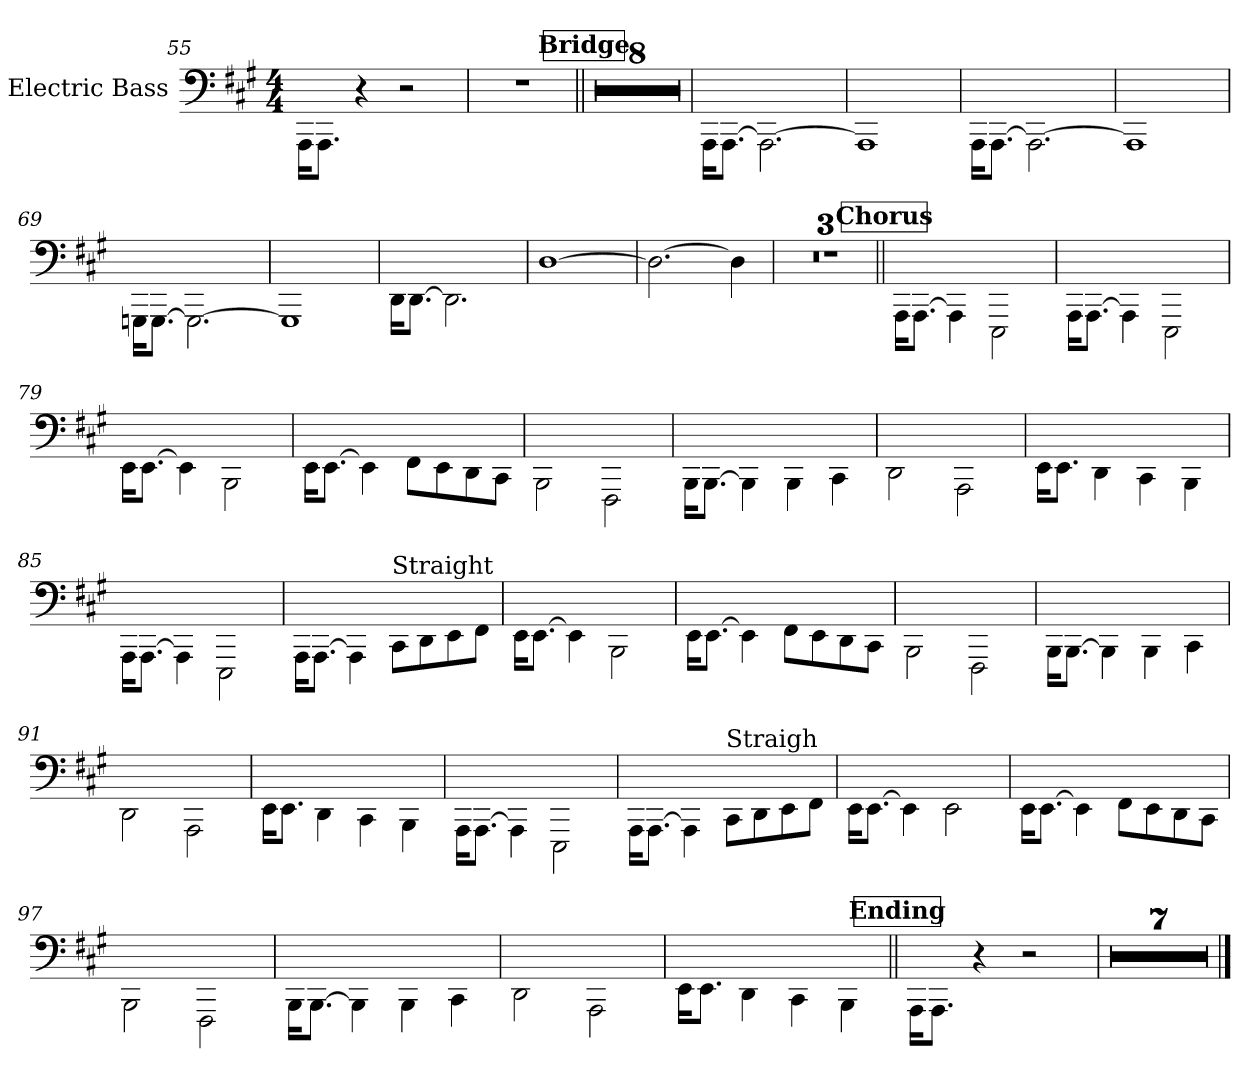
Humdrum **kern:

**kern
*part1
*staff1
*I"Electric Bass
*I'El. B.
*
*ITrd7c12
*k[f#c#g#]
*M4/4
=55
16AAAA\KL
8.AAAA\J
4r
2r
=56
1r
!!LO:LB:g=z
!!LO:REH:place=s1:a:B:fs=14:t=Bridge
=57||
1r
=58
1r
=59
1r
=60
1r
=61
1r
=62
1r
=63
1r
=64
1r
=65
16AAAA\KL
[8.AAAA\J
2.AAAA\_
=66
1AAAA]
=67
16AAAA\KL
[8.AAAA\J
2.AAAA\_
=68
1AAAA]
!!LO:LB:g=z
=69
16GGGG\KL
[8.GGGG\J
2.GGGG\_
=70
1GGGG]
=71
16DDD\KL
[8.DDD\J
2.DDD\]
=72
[1DD
=73
2.DD\_
4DD\]
=74
1r
=75
1r
=76
1r
!!LO:REH:place=s1:a:B:fs=14:t=Chorus
=77||
16AAAA\KL
[8.AAAA\J
4AAAA\]
2EEEE\
=78
16AAAA\KL
[8.AAAA\J
4AAAA\]
2EEEE\
!!LO:PB:g=z
=79
16EEE\KL
[8.EEE\J
4EEE\]
2BBBB\
=80
16EEE\KL
[8.EEE\J
4EEE\]
8FFF#\L
8EEE\
8DDD\
8CCC#\J
=81
2BBBB\
2FFFF#\
=82
16BBBB\KL
[8.BBBB\J
4BBBB\]
4BBBB\
4CCC#\
=83
2DDD\
2AAAA\
=84
16EEE\KL
8.EEE\J
4DDD\
4CCC#\
4BBBB\
=85
16AAAA\KL
[8.AAAA\J
4AAAA\]
2EEEE\
!!LO:LB:g=z
=86
16AAAA\KL
[8.AAAA\J
4AAAA\]
!LO:TX:a:t=Straight
8CCC#\L
8DDD\
8EEE\
8FFF#\J
=87
16EEE\KL
[8.EEE\J
4EEE\]
2BBBB\
=88
16EEE\KL
[8.EEE\J
4EEE\]
8FFF#\L
8EEE\
8DDD\
8CCC#\J
=89
2BBBB\
2FFFF#\
=90
16BBBB\KL
[8.BBBB\J
4BBBB\]
4BBBB\
4CCC#\
=91
2DDD\
2AAAA\
=92
16EEE\KL
8.EEE\J
4DDD\
4CCC#\
4BBBB\
!!LO:LB:g=z
=93
16AAAA\KL
[8.AAAA\J
4AAAA\]
2EEEE\
=94
16AAAA\KL
[8.AAAA\J
4AAAA\]
!LO:TX:a:t=Straigh
8CCC#\L
8DDD\
8EEE\
8FFF#\J
=95
16EEE\KL
[8.EEE\J
4EEE\]
2EEE\
=96
16EEE\KL
[8.EEE\J
4EEE\]
8FFF#\L
8EEE\
8DDD\
8CCC#\J
=97
2BBBB\
2FFFF#\
=98
16BBBB\KL
[8.BBBB\J
4BBBB\]
4BBBB\
4CCC#\
=99
2DDD\
2AAAA\
!!LO:LB:g=z
=100
16EEE\KL
8.EEE\J
4DDD\
4CCC#\
4BBBB\
!!LO:REH:place=s1:a:B:fs=14:t=Ending
=101||
16AAAA\KL
8.AAAA\J
4r
2r
=102
1r
=103
1r
=104
1r
=105
1r
=106
1r
=107
1r
=108
1r
==
*-
